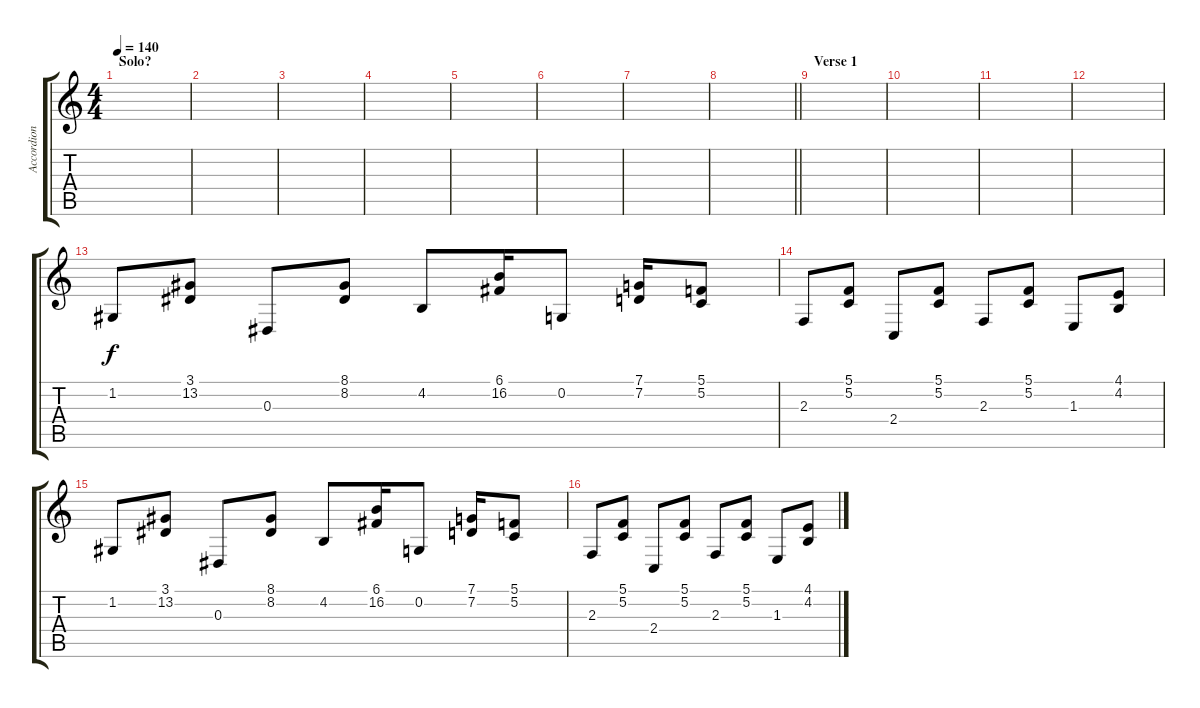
\track ("Accordion" "Accordion") {solo instrument accordion}
\staff {score tabs}
\tuning (C4 G3 Eb3 Bb2 F2 C2) {hide}
\ts (4 4)
\section ("" "Solo?")
\tempo 140
\clef g2
\ks c
|
|
|
|
|
|
|
\barLineRight lightlight
|
\section ("" "Verse 1")
|
|
|
|
1.2.8 (3.1 13.2).8 0.3.8 (8.1 8.2).8 4.2.8 (6.1 16.2).16 0.2.8 (7.1 7.2).16 (5.1 5.2).8 |
2.3.8 (5.1 5.2).8 2.4.8 (5.1 5.2).8 2.3.8 (5.1 5.2).8 1.3.8 (4.1 4.2).8 |
1.2.8 (3.1 13.2).8 0.3.8 (8.1 8.2).8 4.2.8 (6.1 16.2).16 0.2.8 (7.1 7.2).16 (5.1 5.2).8 |
2.3.8 (5.1 5.2).8 2.4.8 (5.1 5.2).8 2.3.8 (5.1 5.2).8 1.3.8 (4.1 4.2).8
